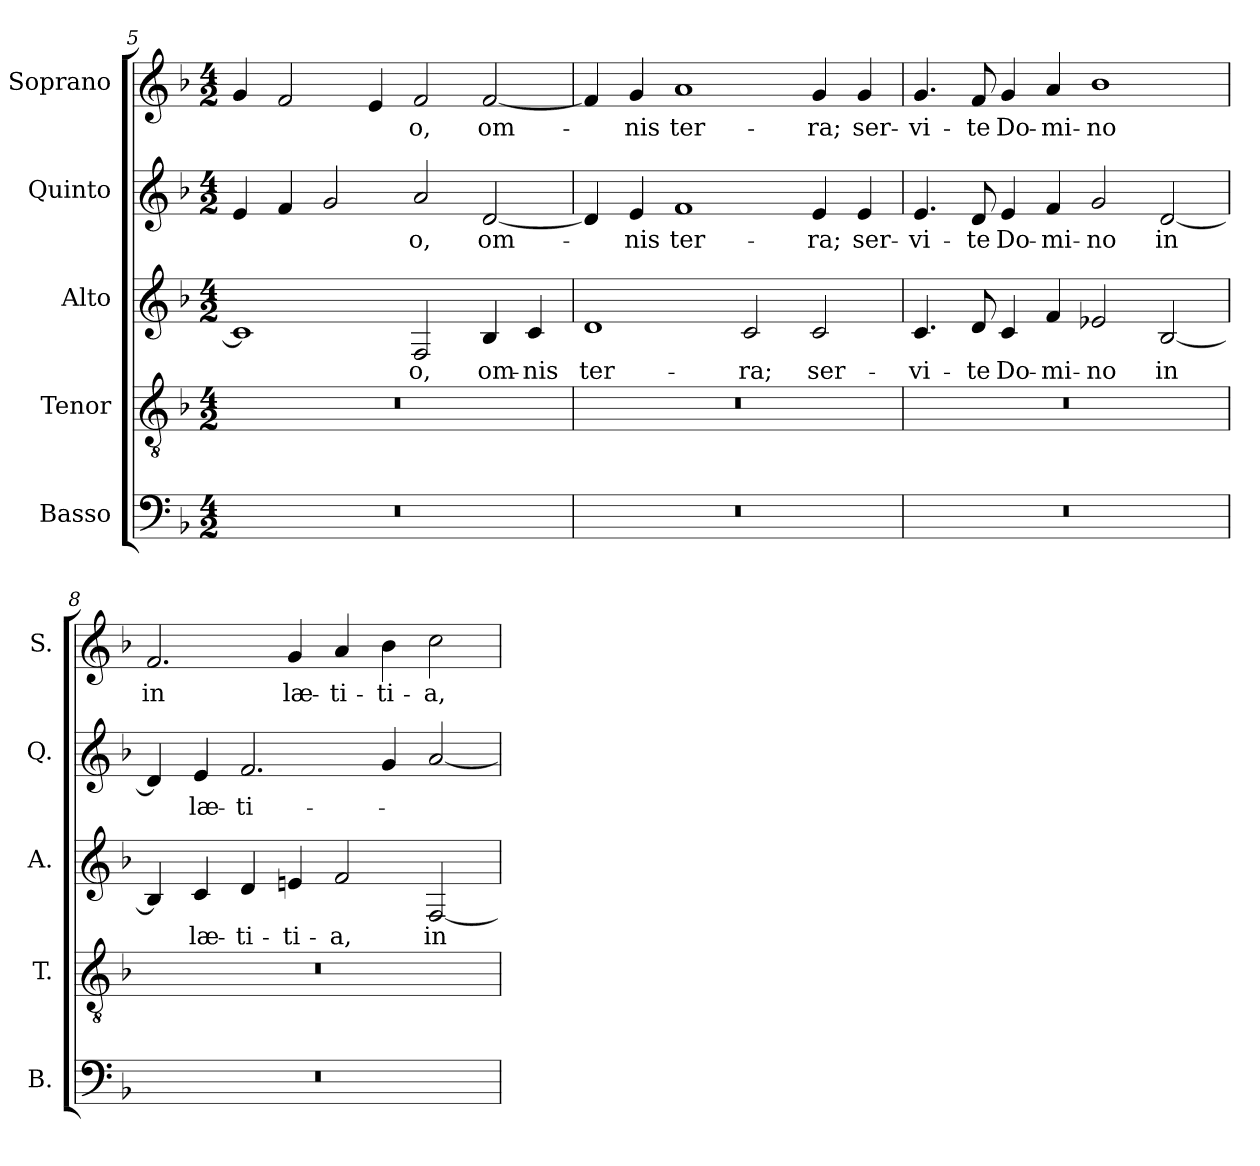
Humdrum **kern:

**kern	**kern	**kern	**text	**kern	**text	**kern	**text
*part5	*part4	*part3	*part3	*part2	*part2	*part1	*part1
*staff5	*staff4	*staff3	*staff3	*staff2	*staff2	*staff1	*staff1
*I"Basso	*I"Tenor	*I"Alto	*	*I"Quinto	*	*I"Soprano	*
*I'B.	*I'T.	*I'A.	*	*I'Q.	*	*I'S.	*
*clefF4	*clefGv2	*clefG2	*	*clefG2	*	*clefG2	*
*	*ITrd7c12	*	*	*	*	*	*
*k[b-]	*k[b-]	*k[b-]	*	*k[b-]	*	*k[b-]	*
*F:	*F:	*F:	*	*F:	*	*F:	*
*M4/2	*M4/2	*M4/2	*	*M4/2	*	*M4/2	*
=5	=5	=5	=5	=5	=5	=5	=5
!LO:N:vis=1	!LO:N:vis=1	!	!	!	!	!	!
0r	0r	1ci]	.	4ei/	.	4gi/	.
.	.	.	.	4fi/	.	2fi/	.
.	.	.	.	2gi/	.	.	.
.	.	.	.	.	.	4ei/	.
!	!	!	!LO:LY:b:color=#000000	!	!	!	!
!	!	!	!	!	!LO:LY:b:color=#000000	!	!
!	!	!	!	!	!	!	!LO:LY:b:color=#000000
.	.	2Fi/	-o,	2ai/	-o,	2fi/	-o,
!	!	!	!LO:LY:b:color=#000000	!	!	!	!
!	!	!	!	!	!LO:LY:b:color=#000000	!	!
!	!	!	!	!	!	!	!LO:LY:b:color=#000000
.	.	4B-i/	om-	[2di/	om-	[2fi/	om-
!	!	!	!LO:LY:b:color=#000000	!	!	!	!
.	.	4ci/	-nis	.	.	.	.
!!LO:LB:g=z
=6	=6	=6	=6	=6	=6	=6	=6
!LO:N:vis=1	!LO:N:vis=1	!	!	!	!	!	!
!	!	!	!LO:LY:b:color=#000000	!	!	!	!
0r	0r	1di	ter-	4di/]	.	4fi/]	.
!	!	!	!	!	!LO:LY:b:color=#000000	!	!
!	!	!	!	!	!	!	!LO:LY:b:color=#000000
.	.	.	.	4ei/	-nis	4gi/	-nis
!	!	!	!	!	!LO:LY:b:color=#000000	!	!
!	!	!	!	!	!	!	!LO:LY:b:color=#000000
.	.	.	.	1fi	ter-	1ai	ter-
!	!	!	!LO:LY:b:color=#000000	!	!	!	!
.	.	2ci/	-ra;	.	.	.	.
!	!	!	!LO:LY:b:color=#000000	!	!	!	!
!	!	!	!	!	!LO:LY:b:color=#000000	!	!
!	!	!	!	!	!	!	!LO:LY:b:color=#000000
.	.	2ci/	ser-	4ei/	-ra;	4gi/	-ra;
!	!	!	!	!	!LO:LY:b:color=#000000	!	!
!	!	!	!	!	!	!	!LO:LY:b:color=#000000
.	.	.	.	4ei/	ser-	4gi/	ser-
=7	=7	=7	=7	=7	=7	=7	=7
!LO:N:vis=1	!LO:N:vis=1	!	!	!	!	!	!
!	!	!	!LO:LY:b:color=#000000	!	!	!	!
!	!	!	!	!	!LO:LY:b:color=#000000	!	!
!	!	!	!	!	!	!	!LO:LY:b:color=#000000
0r	0r	4.ci/	-vi-	4.ei/	-vi-	4.gi/	-vi-
!	!	!	!LO:LY:b:color=#000000	!	!	!	!
!	!	!	!	!	!LO:LY:b:color=#000000	!	!
!	!	!	!	!	!	!	!LO:LY:b:color=#000000
.	.	8di/	-te	8di/	-te	8fi/	-te
!	!	!	!LO:LY:b:color=#000000	!	!	!	!
!	!	!	!	!	!LO:LY:b:color=#000000	!	!
!	!	!	!	!	!	!	!LO:LY:b:color=#000000
.	.	4ci/	Do-	4ei/	Do-	4gi/	Do-
!	!	!	!LO:LY:b:color=#000000	!	!	!	!
!	!	!	!	!	!LO:LY:b:color=#000000	!	!
!	!	!	!	!	!	!	!LO:LY:b:color=#000000
.	.	4fi/	-mi-	4fi/	-mi-	4ai/	-mi-
!	!	!	!LO:LY:b:color=#000000	!	!	!	!
!	!	!	!	!	!LO:LY:b:color=#000000	!	!
!	!	!	!	!	!	!	!LO:LY:b:color=#000000
.	.	2e-Xi/	-no	2gi/	-no	1b-i	-no
!	!	!	!LO:LY:b:color=#000000	!	!	!	!
!	!	!	!	!	!LO:LY:b:color=#000000	!	!
.	.	[2B-i/	in	[2di/	in	.	.
=8	=8	=8	=8	=8	=8	=8	=8
!LO:N:vis=1	!LO:N:vis=1	!	!	!	!	!	!
!	!	!	!	!	!	!	!LO:LY:b:color=#000000
0r	0r	4B-i/]	.	4di/]	.	2.fi/	in
!	!	!	!LO:LY:b:color=#000000	!	!	!	!
!	!	!	!	!	!LO:LY:b:color=#000000	!	!
.	.	4ci/	læ-	4ei/	læ-	.	.
!	!	!	!LO:LY:b:color=#000000	!	!	!	!
!	!	!	!	!	!LO:LY:b:color=#000000	!	!
.	.	4di/	-ti-	2.fi/	-ti-	.	.
!	!	!	!LO:LY:b:color=#000000	!	!	!	!
!	!	!	!	!	!	!	!LO:LY:b:color=#000000
.	.	4eni/	-ti-	.	.	4gi/	læ-
!	!	!	!LO:LY:b:color=#000000	!	!	!	!
!	!	!	!	!	!	!	!LO:LY:b:color=#000000
.	.	2fi/	-a,	.	.	4ai/	-ti-
!	!	!	!	!	!	!	!LO:LY:b:color=#000000
.	.	.	.	4gi/	.	4b-i\	-ti-
!	!	!	!LO:LY:b:color=#000000	!	!	!	!
!	!	!	!	!	!	!	!LO:LY:b:color=#000000
.	.	[2Fi/	in	[2ai/	.	2cci\	-a,
=	=	=	=	=	=	=	=
*-	*-	*-	*-	*-	*-	*-	*-
